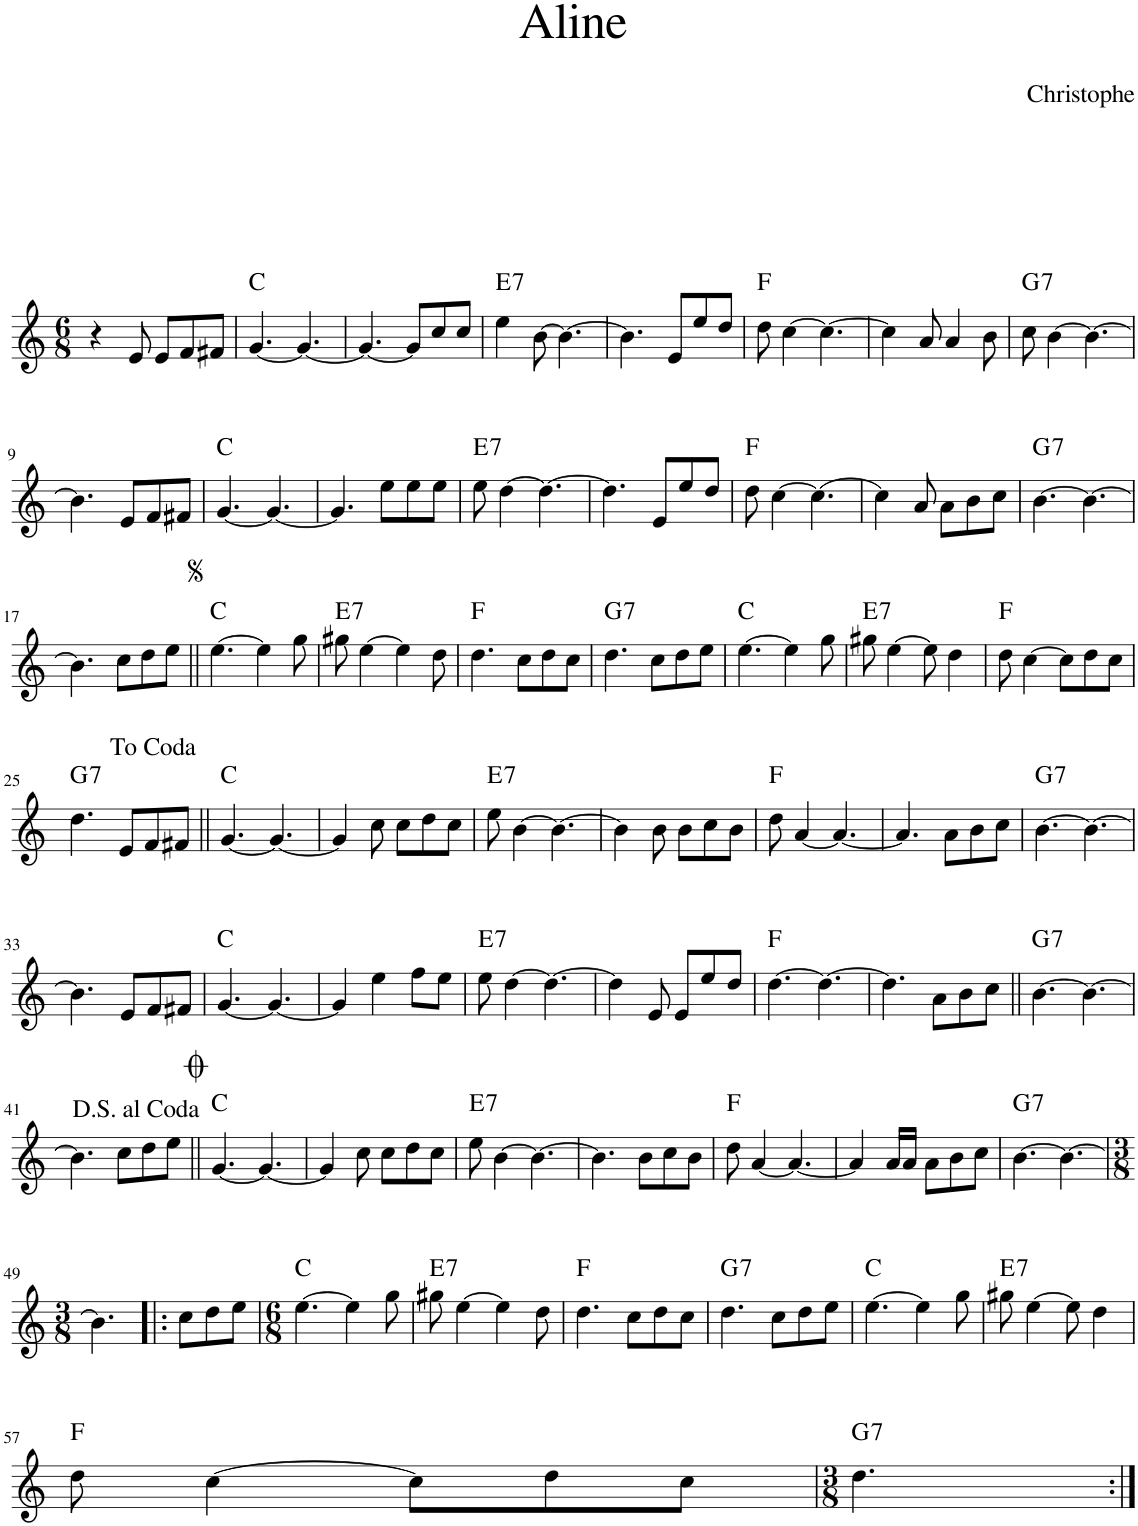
**kern	**harte
*part1	*part1
*staff1	*
*I"Piano	*
*I'Pno.	*
*clefG2	*
*k[]	*
*M6/8	*
=1	=1
4r	.
8e/	.
8e/L	.
8f/	.
8f#X/J	.
=2	=2
[4.g/	C:maj
4.g/_	.
=3	=3
4.g/_	.
8g/L]	.
8cc/	.
8cc/J	.
=4	=4
!	!LO:H:kt=7
4ee\	E:7
[8b\	.
4.b\_	.
=5	=5
4.b\]	.
8e/L	.
8ee/	.
8dd/J	.
=6	=6
8dd\	F:maj
[4cc\	.
4.cc\_	.
=7	=7
4cc\]	.
8a/	.
4a/	.
8b\	.
=8	=8
!	!LO:H:kt=7
8cc\	G:7
[4b\	.
4.b\_	.
!!LO:LB:g=z
=9	=9
4.b\]	.
8e/L	.
8f/	.
8f#X/J	.
=10	=10
[4.g/	C:maj
4.g/_	.
=11	=11
4.g/]	.
8ee\L	.
8ee\	.
8ee\J	.
=12	=12
!	!LO:H:kt=7
8ee\	E:7
[4dd\	.
4.dd\_	.
=13	=13
4.dd\]	.
8e/L	.
8ee/	.
8dd/J	.
=14	=14
8dd\	F:maj
[4cc\	.
4.cc\_	.
=15	=15
4cc\]	.
8a/	.
8a\L	.
8b\	.
8cc\J	.
=16	=16
!	!LO:H:kt=7
[4.b\	G:7
4.b\_	.
!!LO:LB:g=z
=17	=17
4.b\]	.
8cc\L	.
8dd\	.
8ee\J	.
=18||	=18||
[4.ee\	C:maj
4ee\]	.
8gg\	.
=19	=19
!	!LO:H:kt=7
8gg#X\	E:7
[4ee\	.
4ee\]	.
8dd\	.
=20	=20
4.dd\	F:maj
8cc\L	.
8dd\	.
8cc\J	.
=21	=21
!	!LO:H:kt=7
4.dd\	G:7
8cc\L	.
8dd\	.
8ee\J	.
=22	=22
[4.ee\	C:maj
4ee\]	.
8gg\	.
=23	=23
!	!LO:H:kt=7
8gg#X\	E:7
[4ee\	.
8ee\]	.
4dd\	.
=24	=24
8dd\	F:maj
[4cc\	.
8cc\L]	.
8dd\	.
8cc\J	.
!!LO:LB:g=z
=25	=25
!	!LO:H:kt=7
4.dd\	G:7
8e/L	.
8f/	.
8f#X/J	.
=26||	=26||
[4.g/	C:maj
4.g/_	.
=27	=27
4g/]	.
8cc\	.
8cc\L	.
8dd\	.
8cc\J	.
=28	=28
!	!LO:H:kt=7
8ee\	E:7
[4b\	.
4.b\_	.
=29	=29
4b\]	.
8b\	.
8b\L	.
8cc\	.
8b\J	.
=30	=30
8dd\	F:maj
[4a/	.
4.a/_	.
=31	=31
4.a/]	.
8a\L	.
8b\	.
8cc\J	.
=32	=32
!	!LO:H:kt=7
[4.b\	G:7
4.b\_	.
!!LO:LB:g=z
=33	=33
4.b\]	.
8e/L	.
8f/	.
8f#X/J	.
=34	=34
[4.g/	C:maj
4.g/_	.
=35	=35
4g/]	.
4ee\	.
8ff\L	.
8ee\J	.
=36	=36
!	!LO:H:kt=7
8ee\	E:7
[4dd\	.
4.dd\_	.
=37	=37
4dd\]	.
8e/	.
8e/L	.
8ee/	.
8dd/J	.
=38	=38
[4.dd\	F:maj
4.dd\_	.
=39	=39
4.dd\]	.
8a\L	.
8b\	.
8cc\J	.
=40||	=40||
!	!LO:H:kt=7
[4.b\	G:7
4.b\_	.
!!LO:LB:g=z
=41	=41
4.b\]	.
8cc\L	.
8dd\	.
8ee\J	.
=42||	=42||
[4.g/	C:maj
4.g/_	.
=43	=43
4g/]	.
8cc\	.
8cc\L	.
8dd\	.
8cc\J	.
=44	=44
!	!LO:H:kt=7
8ee\	E:7
[4b\	.
4.b\_	.
=45	=45
4.b\]	.
8b\L	.
8cc\	.
8b\J	.
=46	=46
8dd\	F:maj
[4a/	.
4.a/_	.
=47	=47
4a/]	.
16a/LL	.
16a/JJ	.
8a\L	.
8b\	.
8cc\J	.
=48	=48
!	!LO:H:kt=7
[4.b\	G:7
4.b\_	.
!!LO:LB:g=z
=49	=49
*M3/8	*
4.b\]	.
=50!|:	=50!|:
8cc\L	.
8dd\	.
8ee\J	.
=51	=51
*M6/8	*
[4.ee\	C:maj
4ee\]	.
8gg\	.
=52	=52
!	!LO:H:kt=7
8gg#X\	E:7
[4ee\	.
4ee\]	.
8dd\	.
=53	=53
4.dd\	F:maj
8cc\L	.
8dd\	.
8cc\J	.
=54	=54
!	!LO:H:kt=7
4.dd\	G:7
8cc\L	.
8dd\	.
8ee\J	.
=55	=55
[4.ee\	C:maj
4ee\]	.
8gg\	.
=56	=56
!	!LO:H:kt=7
8gg#X\	E:7
[4ee\	.
8ee\]	.
4dd\	.
!!LO:LB:g=z
=57	=57
8dd\	F:maj
[4cc\	.
8cc\L]	.
8dd\	.
8cc\J	.
=58	=58
*M3/8	*
!	!LO:H:kt=7
4.dd\	G:7
=:|!	=:|!
*-	*-
